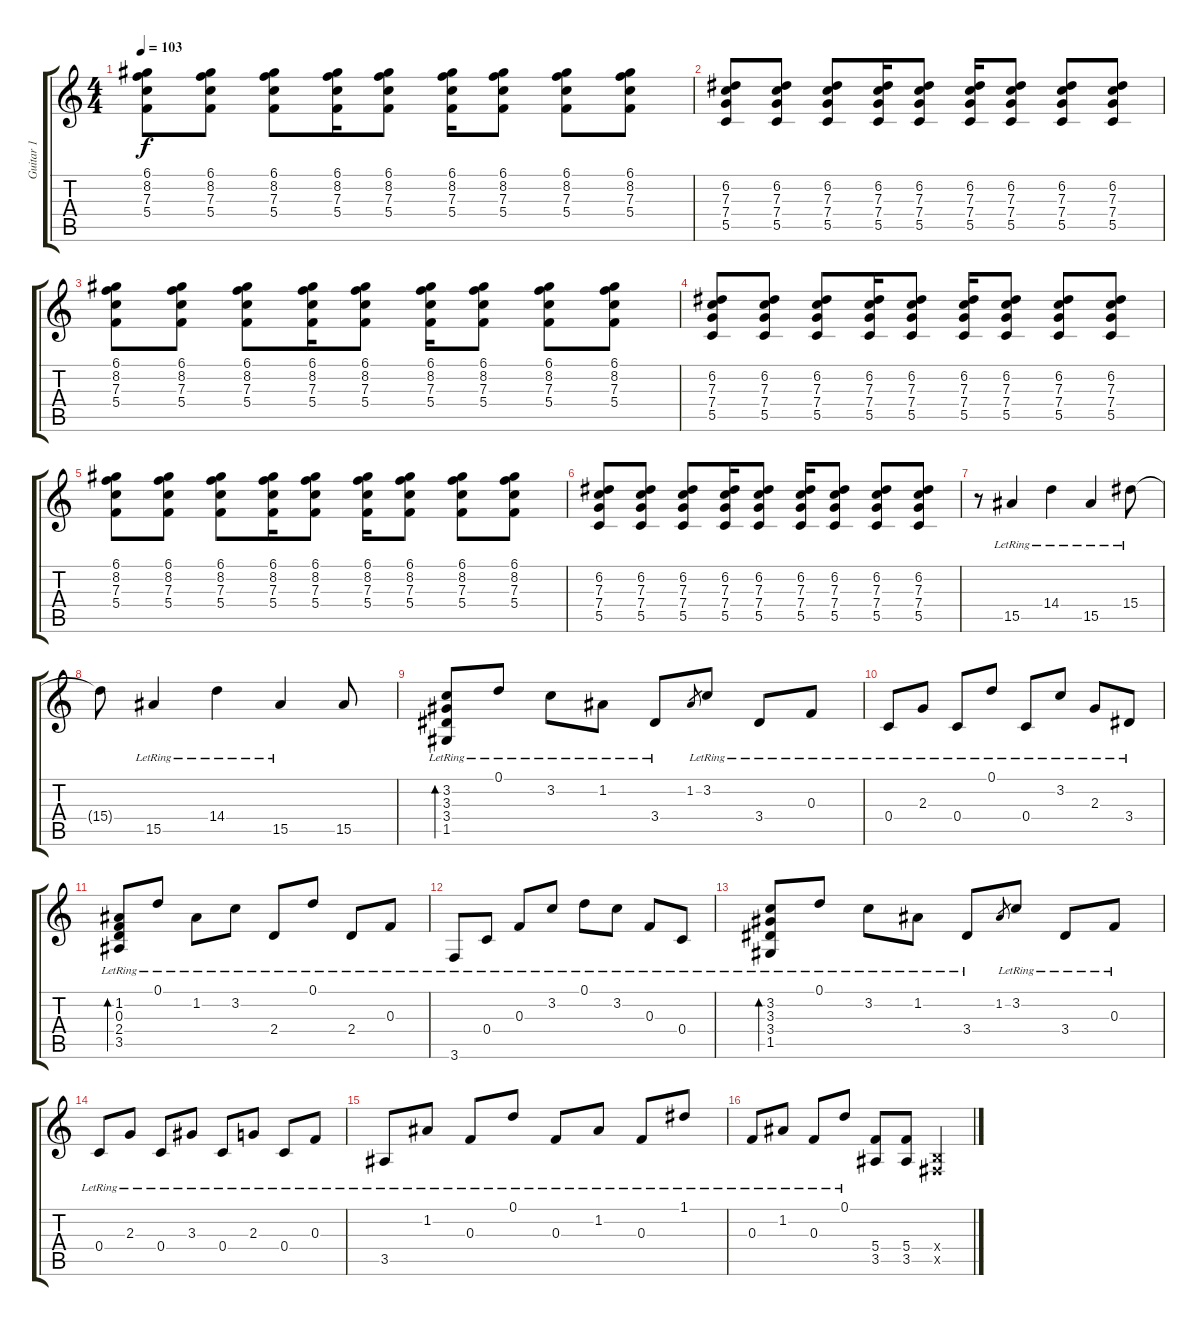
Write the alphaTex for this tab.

\track ("Guitar 1" "Guitar 1") {instrument acousticguitarsteel}
\staff {score tabs}
\tuning (D4 A3 F3 C3 G2 D2) {hide}
\ts (4 4)
\tempo 103
\clef g2
\ks c
(6.1 8.2 7.3 5.4).8{dy f} (6.1 8.2 7.3 5.4).8 (6.1 8.2 7.3 5.4).8 (6.1 8.2 7.3 5.4).16 (6.1 8.2 7.3 5.4).8 (6.1 8.2 7.3 5.4).16 (6.1 8.2 7.3 5.4).8 (6.1 8.2 7.3 5.4).8 (6.1 8.2 7.3 5.4).8 |
(6.2 7.3 7.4 5.5).8 (6.2 7.3 7.4 5.5).8 (6.2 7.3 7.4 5.5).8 (6.2 7.3 7.4 5.5).16 (6.2 7.3 7.4 5.5).8 (6.2 7.3 7.4 5.5).16 (6.2 7.3 7.4 5.5).8 (6.2 7.3 7.4 5.5).8 (6.2 7.3 7.4 5.5).8 |
(6.1 8.2 7.3 5.4).8 (6.1 8.2 7.3 5.4).8 (6.1 8.2 7.3 5.4).8 (6.1 8.2 7.3 5.4).16 (6.1 8.2 7.3 5.4).8 (6.1 8.2 7.3 5.4).16 (6.1 8.2 7.3 5.4).8 (6.1 8.2 7.3 5.4).8 (6.1 8.2 7.3 5.4).8 |
(6.2 7.3 7.4 5.5).8 (6.2 7.3 7.4 5.5).8 (6.2 7.3 7.4 5.5).8 (6.2 7.3 7.4 5.5).16 (6.2 7.3 7.4 5.5).8 (6.2 7.3 7.4 5.5).16 (6.2 7.3 7.4 5.5).8 (6.2 7.3 7.4 5.5).8 (6.2 7.3 7.4 5.5).8 |
(6.1 8.2 7.3 5.4).8 (6.1 8.2 7.3 5.4).8 (6.1 8.2 7.3 5.4).8 (6.1 8.2 7.3 5.4).16 (6.1 8.2 7.3 5.4).8 (6.1 8.2 7.3 5.4).16 (6.1 8.2 7.3 5.4).8 (6.1 8.2 7.3 5.4).8 (6.1 8.2 7.3 5.4).8 |
(6.2 7.3 7.4 5.5).8 (6.2 7.3 7.4 5.5).8 (6.2 7.3 7.4 5.5).8 (6.2 7.3 7.4 5.5).16 (6.2 7.3 7.4 5.5).8 (6.2 7.3 7.4 5.5).16 (6.2 7.3 7.4 5.5).8 (6.2 7.3 7.4 5.5).8 (6.2 7.3 7.4 5.5).8 |
r.8{volume 16} 15.5{lr}.4 14.4{lr}.4 15.5{lr}.4 15.4{lr}.8 |
15.4{t}.8 15.5{lr}.4 14.4{lr}.4 15.5{lr}.4 15.5.8 |
(3.2{lr} 3.3{lr} 3.4{lr} 1.5{lr}).8{bd 120 volume 11 instrument acousticguitarsteel} 0.1{lr}.8 3.2{lr}.8 1.2{lr}.8 3.4{lr}.8 1.2.8{gr} 3.2{lr}.8 3.4{lr}.8 0.3{lr}.8 |
0.4{lr}.8 2.3{lr}.8 0.4{lr}.8 0.1{lr}.8 0.4{lr}.8 3.2{lr}.8 2.3{lr}.8 3.4{lr}.8 |
(1.2{lr} 0.3{lr} 2.4{lr} 3.5{lr}).8{bd 120} 0.1{lr}.8 1.2{lr}.8 3.2{lr}.8 2.4{lr}.8 0.1{lr}.8 2.4{lr}.8 0.3{lr}.8 |
3.6{lr}.8 0.4{lr}.8 0.3{lr}.8 3.2{lr}.8 0.1{lr}.8 3.2{lr}.8 0.3{lr}.8 0.4{lr}.8 |
(3.2{lr} 3.3{lr} 3.4{lr} 1.5{lr}).8{bd 120} 0.1{lr}.8 3.2{lr}.8 1.2{lr}.8 3.4{lr}.8 1.2.8{gr} 3.2{lr}.8 3.4{lr}.8 0.3{lr}.8 |
0.4{lr}.8 2.3{lr}.8 0.4{lr}.8 3.3{lr}.8 0.4{lr}.8 2.3{lr}.8 0.4{lr}.8 0.3{lr}.8 |
3.5{lr}.8 1.2{lr}.8 0.3{lr}.8 0.1{lr}.8 0.3{lr}.8 1.2{lr}.8 0.3{lr}.8 1.1{lr}.8 |
0.3{lr}.8 1.2{lr}.8 0.3{lr}.8 0.1{lr}.8 (5.4 3.5).8{volume 10} (5.4 3.5).8 (-1.4{x} -1.5{x}).4
